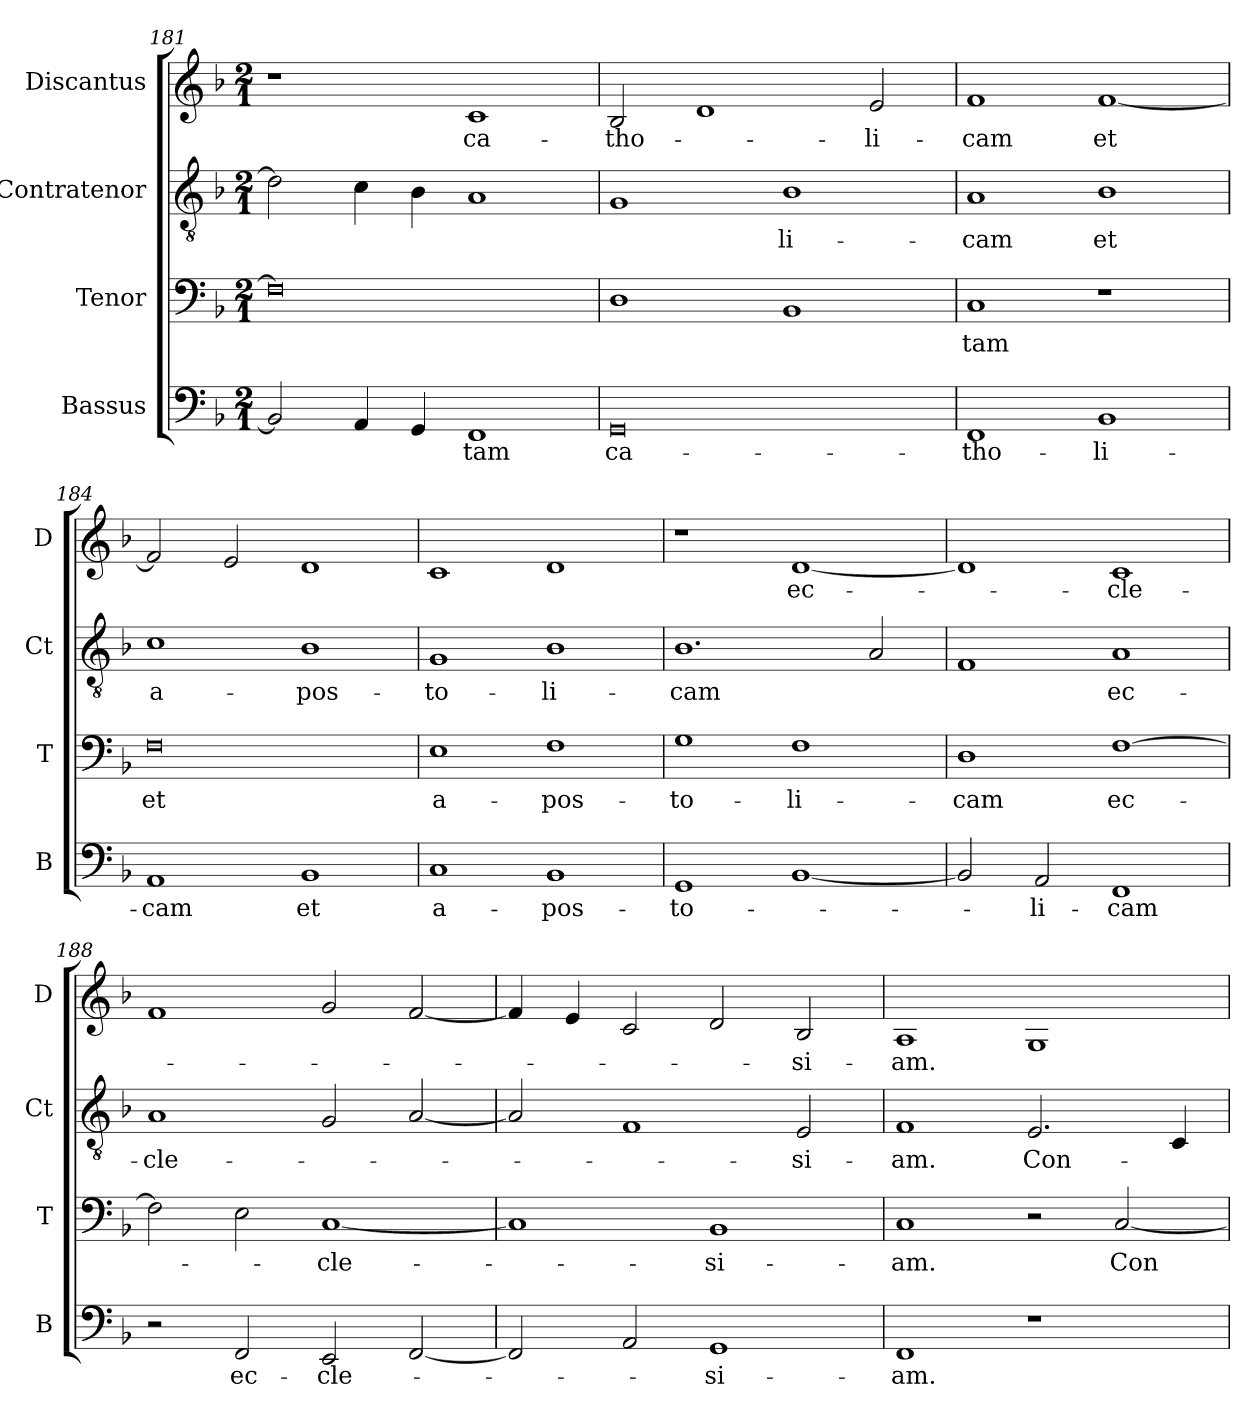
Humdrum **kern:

**kern	**text	**kern	**text	**kern	**text	**kern	**text
*part4	*part4	*part3	*part3	*part2	*part2	*part1	*part1
*staff4	*staff4	*staff3	*staff3	*staff2	*staff2	*staff1	*staff1
*I"Bassus	*	*I"Tenor	*	*I"Contratenor	*	*I"Discantus	*
*I'B	*	*I'T	*	*I'Ct	*	*I'D	*
*clefF4	*	*clefF4	*	*clefGv2	*	*clefG2	*
*k[b-]	*	*k[b-]	*	*k[b-]	*	*k[b-]	*
*M2/1	*	*M2/1	*	*M2/1	*	*M2/1	*
=181	=181	=181	=181	=181	=181	=181	=181
2BB-/]	.	0F]	.	2d\]	.	1r	.
4AA/	.	.	.	4c\	.	.	.
4GG/	.	.	.	4B-\	.	.	.
1FF	-tam	.	.	1A	.	1c	ca-
=182	=182	=182	=182	=182	=182	=182	=182
0GG	ca-	1D	.	1G	.	2B-/	-tho-
.	.	.	.	.	.	1d	.
.	.	1BB-	.	1B-	-li-	.	.
.	.	.	.	.	.	2e/	-li-
=183	=183	=183	=183	=183	=183	=183	=183
1FF	-tho-	1C	-tam	1A	-cam	1f	-cam
1BB-	-li-	1r	.	1B-	et	[1f	et
=184	=184	=184	=184	=184	=184	=184	=184
1AA	-cam	0F	et	1c	a-	2f/]	.
.	.	.	.	.	.	2e/	.
1BB-	et	.	.	1B-	-pos-	1d	.
=185	=185	=185	=185	=185	=185	=185	=185
1C	a-	1E	a-	1G	-to-	1c	.
1BB-	-pos-	1F	-pos-	1B-	-li-	1d	.
=186	=186	=186	=186	=186	=186	=186	=186
1GG	-to-	1G	-to-	1.B-	-cam	1r	.
[1BB-	.	1F	-li-	.	.	[1d	ec-
.	.	.	.	2A/	.	.	.
=187	=187	=187	=187	=187	=187	=187	=187
2BB-/]	.	1D	-cam	1F	.	1d]	.
2AA/	-li-	.	.	.	.	.	.
1FF	-cam	[1F	ec-	1A	ec-	1c	-cle-
=188	=188	=188	=188	=188	=188	=188	=188
2r	.	2F\]	.	1A	-cle-	1f	.
2FF/	ec-	2E\	.	.	.	.	.
2EE/	-cle-	[1C	-cle-	2G/	.	2g/	.
[2FF/	.	.	.	[2A/	.	[2f/	.
=189	=189	=189	=189	=189	=189	=189	=189
2FF/]	.	1C]	.	2A/]	.	4f/]	.
.	.	.	.	.	.	4e/	.
2AA/	.	.	.	1F	.	2c/	.
1GG	-si-	1BB-	-si-	.	.	2d/	.
.	.	.	.	2E/	-si-	2B-/	-si-
=190	=190	=190	=190	=190	=190	=190	=190
1FF	-am.	1C	-am.	1F	-am.	1A	-am.
1r	.	2r	.	2.E/	Con-	1G	.
.	.	[2C/	Con-	.	.	.	.
.	.	.	.	4C/	.	.	.
=	=	=	=	=	=	=	=
*-	*-	*-	*-	*-	*-	*-	*-
